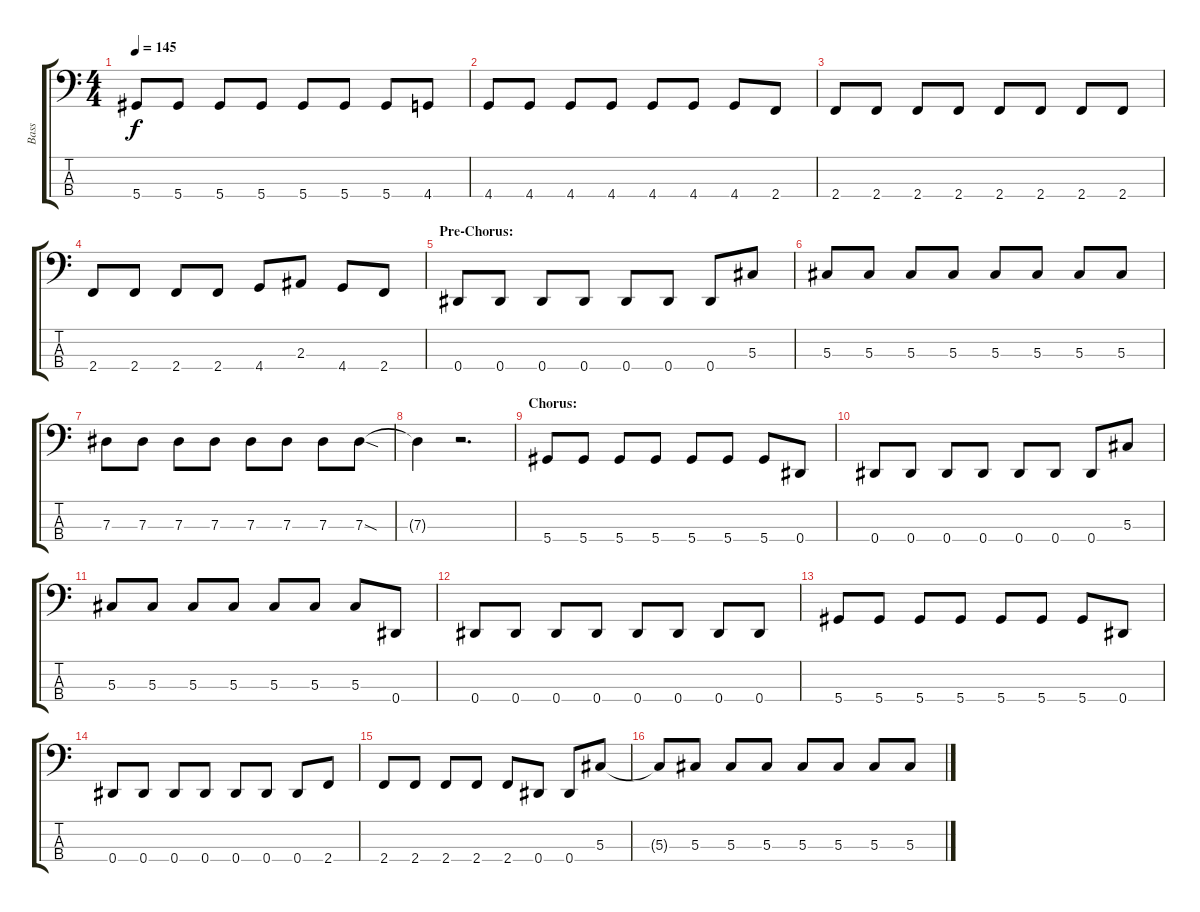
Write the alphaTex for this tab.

\track ("Bass" "Bass") {instrument electricbasspick}
\staff {score tabs}
\tuning (Gb2 Db2 Ab1 Eb1) {hide}
\ts (4 4)
\tempo 145
\clef f4
\ks c
5.4.8{dy f} 5.4.8 5.4.8 5.4.8 5.4.8 5.4.8 5.4.8 4.4.8 |
4.4.8 4.4.8 4.4.8 4.4.8 4.4.8 4.4.8 4.4.8 2.4.8 |
2.4.8 2.4.8 2.4.8 2.4.8 2.4.8 2.4.8 2.4.8 2.4.8 |
2.4.8 2.4.8 2.4.8 2.4.8 4.4.8 2.3.8 4.4.8 2.4.8 |
\section ("" "Pre-Chorus:")
0.4.8 0.4.8 0.4.8 0.4.8 0.4.8 0.4.8 0.4.8 5.3.8 |
5.3.8 5.3.8 5.3.8 5.3.8 5.3.8 5.3.8 5.3.8 5.3.8 |
7.3.8 7.3.8 7.3.8 7.3.8 7.3.8 7.3.8 7.3.8 7.3{sod}.8 |
7.3{t}.4 r.2{d} |
\section ("" "Chorus:")
5.4.8 5.4.8 5.4.8 5.4.8 5.4.8 5.4.8 5.4.8 0.4.8 |
0.4.8 0.4.8 0.4.8 0.4.8 0.4.8 0.4.8 0.4.8 5.3.8 |
5.3.8 5.3.8 5.3.8 5.3.8 5.3.8 5.3.8 5.3.8 0.4.8 |
0.4.8 0.4.8 0.4.8 0.4.8 0.4.8 0.4.8 0.4.8 0.4.8 |
5.4.8 5.4.8 5.4.8 5.4.8 5.4.8 5.4.8 5.4.8 0.4.8 |
0.4.8 0.4.8 0.4.8 0.4.8 0.4.8 0.4.8 0.4.8 2.4.8 |
2.4.8 2.4.8 2.4.8 2.4.8 2.4.8 0.4.8 0.4.8 5.3.8 |
5.3{t}.8 5.3.8 5.3.8 5.3.8 5.3.8 5.3.8 5.3.8 5.3.8
